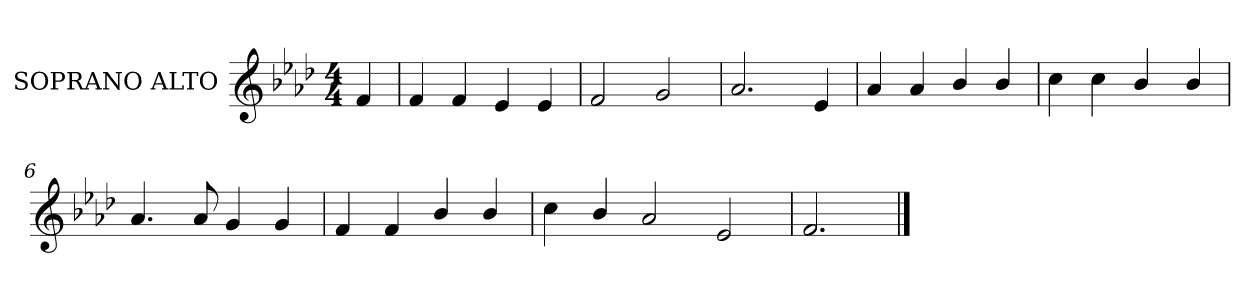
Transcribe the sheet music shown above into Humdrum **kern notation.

**kern
*part1
*staff1
*I"SOPRANO ALTO
*I'S. A.
!!LO:PB:g=z
*clefG2
*k[b-e-a-d-]
*A-:
*M4/4
=
4fi/
=
4fi/
4fi/
4e-i/
4e-i/
=1
2fi/
2gi/
=2
2.a-i/
4e-i/
=3
4a-i/
4a-i/
4b-i/
4b-i/
=4
4cci\
4cci\
4b-i/
!!LO:LB:g=z
=5-
4b-i/
=6
4.a-i/
8a-i/
4gi/
4gi/
=7
4fi/
4fi/
4b-i/
4b-i/
=8
4cci\
4b-i/
2a-i/
2e-i/
=9
2.fi/
==
*-
